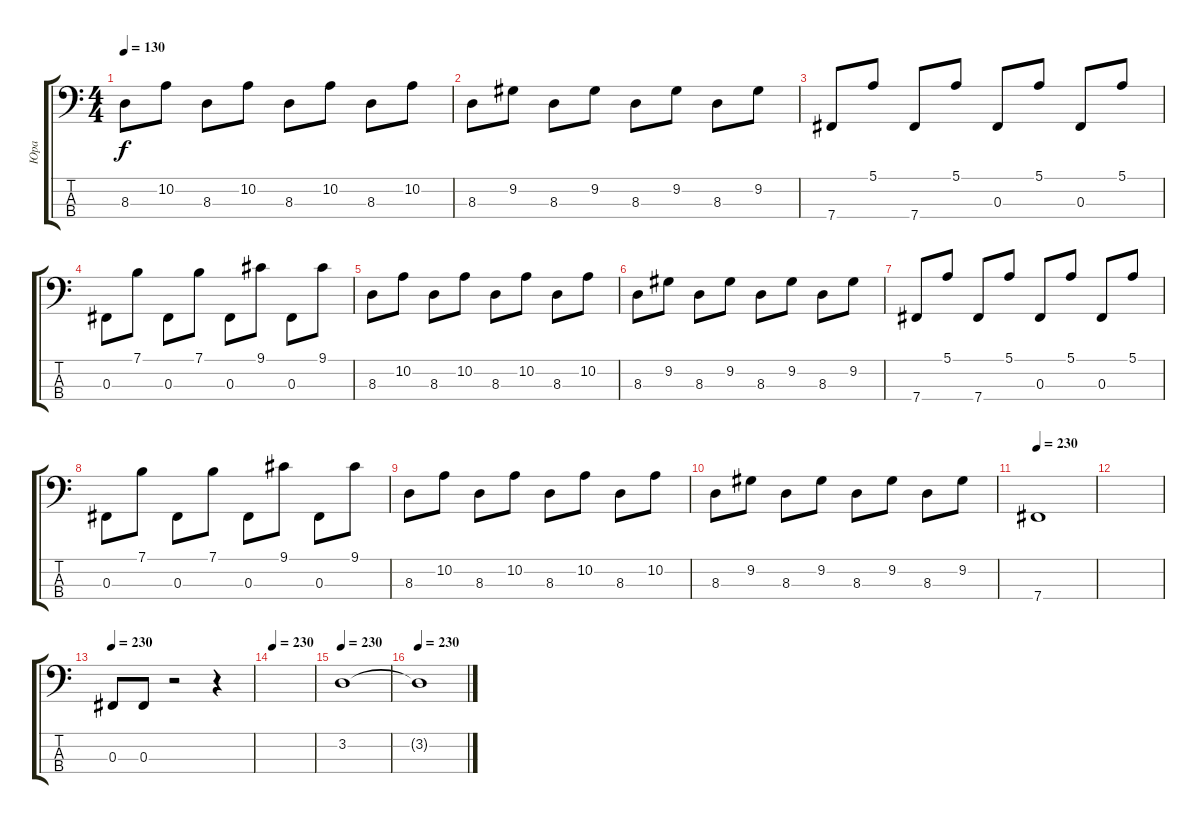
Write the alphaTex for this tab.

\track ("Юра" "Юра") {instrument electricbasspick}
\staff {score tabs}
\tuning (E2 B1 Gb1 B0) {hide}
\ts (4 4)
\tempo 130
\clef f4
\ks c
8.3.8{dy f} 10.2.8 8.3.8 10.2.8 8.3.8 10.2.8 8.3.8 10.2.8 |
8.3.8 9.2.8 8.3.8 9.2.8 8.3.8 9.2.8 8.3.8 9.2.8 |
7.4.8 5.1.8 7.4.8 5.1.8 0.3.8 5.1.8 0.3.8 5.1.8 |
0.3.8 7.1.8 0.3.8 7.1.8 0.3.8 9.1.8 0.3.8 9.1.8 |
8.3.8 10.2.8 8.3.8 10.2.8 8.3.8 10.2.8 8.3.8 10.2.8 |
8.3.8 9.2.8 8.3.8 9.2.8 8.3.8 9.2.8 8.3.8 9.2.8 |
7.4.8 5.1.8 7.4.8 5.1.8 0.3.8 5.1.8 0.3.8 5.1.8 |
0.3.8 7.1.8 0.3.8 7.1.8 0.3.8 9.1.8 0.3.8 9.1.8 |
8.3.8 10.2.8 8.3.8 10.2.8 8.3.8 10.2.8 8.3.8 10.2.8 |
8.3.8 9.2.8 8.3.8 9.2.8 8.3.8 9.2.8 8.3.8 9.2.8 |
\tempo 230
7.4.1 |
|
\tempo 230
0.3.8 0.3.8 r.2 r.4 |
\tempo 230
|
\tempo 230
3.2.1 |
\tempo 230
3.2{t}.1
